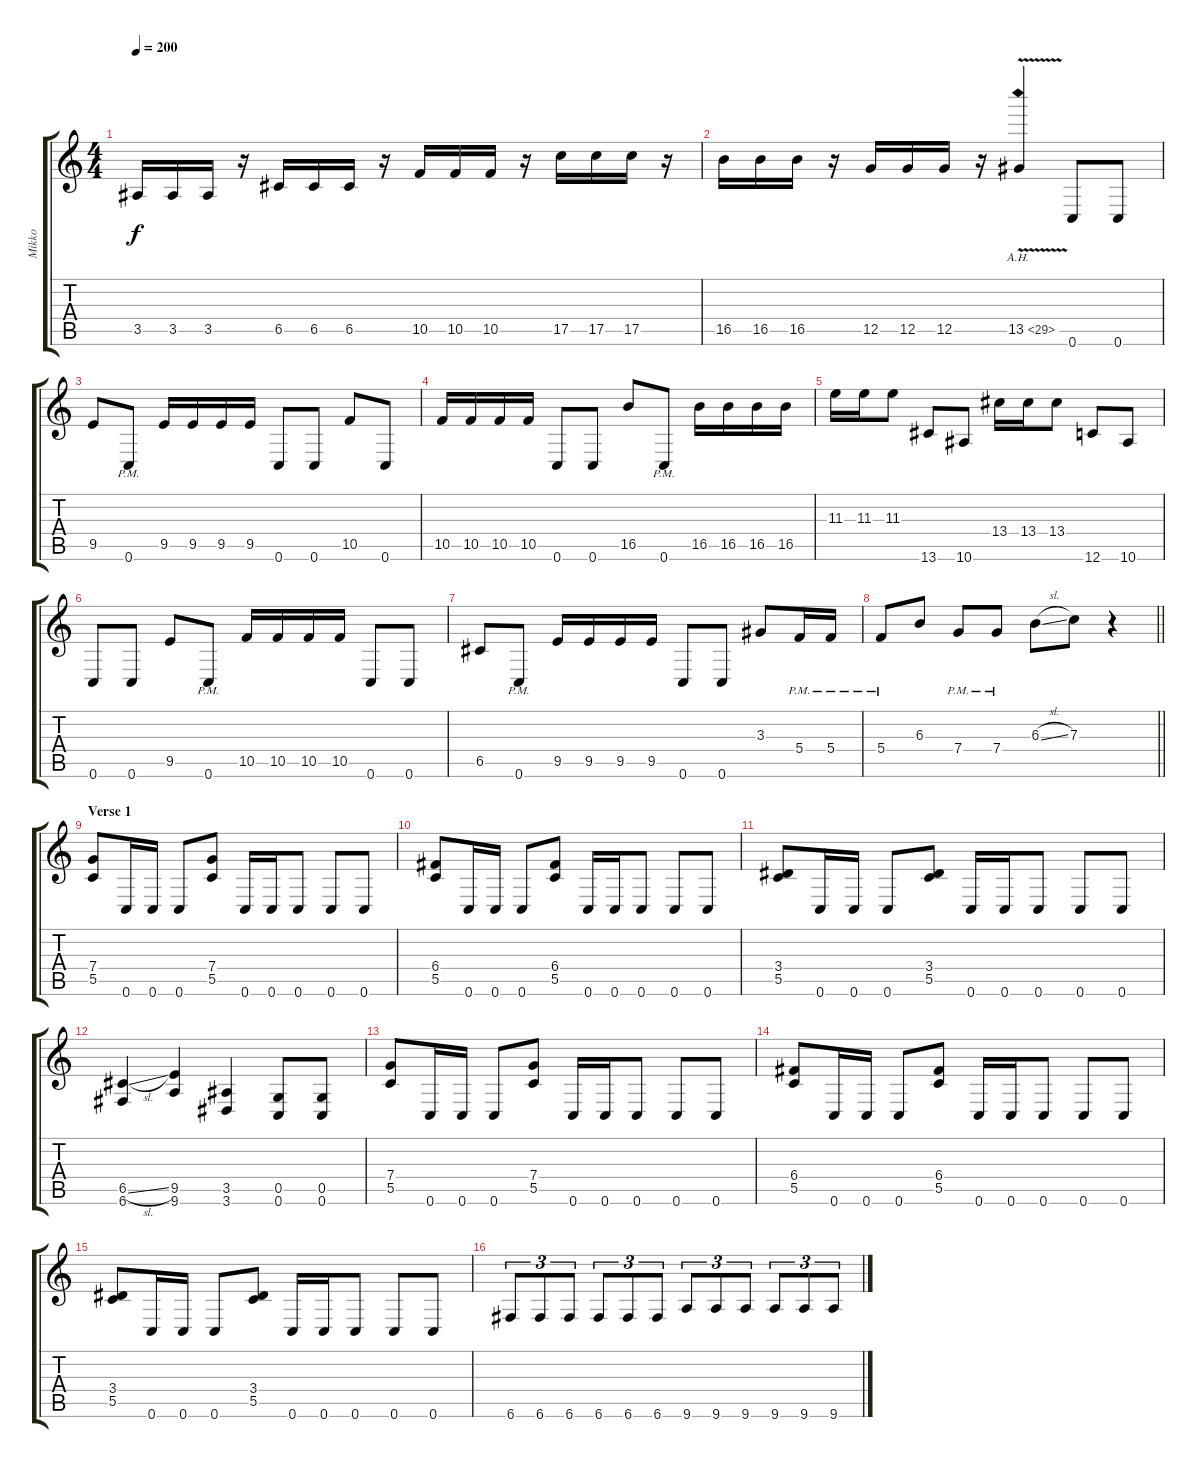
\track ("Mikko" "Mikko") {instrument distortionguitar}
\staff {score tabs}
\tuning (D4 A3 F3 C3 G2 C2) {hide}
\ts (4 4)
\tempo 200
\clef g2
\ks c
3.5.16{dy f} 3.5.16 3.5.16 r.16 6.5.16 6.5.16 6.5.16 r.16 10.5.16 10.5.16 10.5.16 r.16 17.5.16 17.5.16 17.5.16 r.16 |
16.5.16 16.5.16 16.5.16 r.16 12.5.16 12.5.16 12.5.16 r.16 13.5{ah 16 v}.4 0.6.8 0.6.8 |
9.5.8 0.6{pm}.8 9.5.16 9.5.16 9.5.16 9.5.16 0.6.8 0.6.8 10.5.8 0.6.8 |
10.5.16 10.5.16 10.5.16 10.5.16 0.6.8 0.6.8 16.5.8 0.6{pm}.8 16.5.16 16.5.16 16.5.16 16.5.16 |
11.3.16 11.3.16 11.3.8 13.6.8 10.6.8 13.4.16 13.4.16 13.4.8 12.6.8 10.6.8 |
0.6.8 0.6.8 9.5.8 0.6{pm}.8 10.5.16 10.5.16 10.5.16 10.5.16 0.6.8 0.6.8 |
6.5.8 0.6{pm}.8 9.5.16 9.5.16 9.5.16 9.5.16 0.6.8 0.6.8 3.3.8 5.4{pm}.16 5.4{pm}.16 |
\barLineRight lightlight
5.4{pm}.8 6.3.8 7.4{pm}.8 7.4{pm}.8 6.3{sl}.8 7.3.8 r.4 |
\section ("" "Verse 1")
(7.4 5.5).8 0.6.16 0.6.16 0.6.8 (7.4 5.5).8 0.6.16 0.6.16 0.6.8 0.6.8 0.6.8 |
(6.4 5.5).8 0.6.16 0.6.16 0.6.8 (6.4 5.5).8 0.6.16 0.6.16 0.6.8 0.6.8 0.6.8 |
(3.4 5.5).8 0.6.16 0.6.16 0.6.8 (3.4 5.5).8 0.6.16 0.6.16 0.6.8 0.6.8 0.6.8 |
(6.5{sl} 6.6).4 (9.5 9.6).4 (3.5 3.6).4 (0.5 0.6).8 (0.5 0.6).8 |
(7.4 5.5).8 0.6.16 0.6.16 0.6.8 (7.4 5.5).8 0.6.16 0.6.16 0.6.8 0.6.8 0.6.8 |
(6.4 5.5).8 0.6.16 0.6.16 0.6.8 (6.4 5.5).8 0.6.16 0.6.16 0.6.8 0.6.8 0.6.8 |
(3.4 5.5).8 0.6.16 0.6.16 0.6.8 (3.4 5.5).8 0.6.16 0.6.16 0.6.8 0.6.8 0.6.8 |
6.6.8{tu (3 2)} 6.6.8{tu (3 2)} 6.6.8{tu (3 2)} 6.6.8{tu (3 2)} 6.6.8{tu (3 2)} 6.6.8{tu (3 2)} 9.6.8{tu (3 2)} 9.6.8{tu (3 2)} 9.6.8{tu (3 2)} 9.6.8{tu (3 2)} 9.6.8{tu (3 2)} 9.6.8{tu (3 2)}
